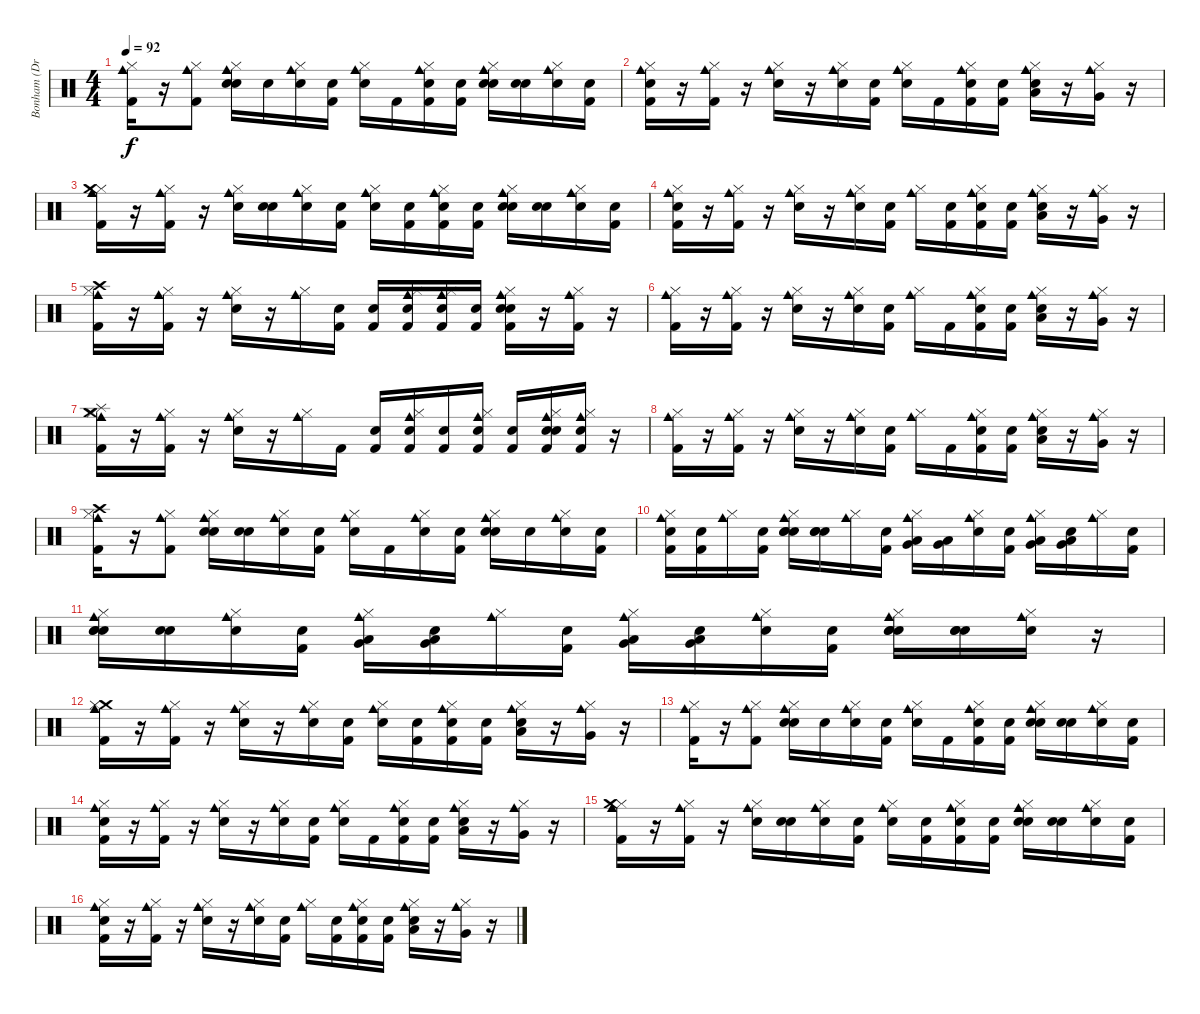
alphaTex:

\track ("Bonham (Drums)" "Bonham (Dr") {instrument percussion}
\staff {score}
\articulation defaults
\ts (4 4)
\tempo 92
\clef neutral
\ks c
("Kick (hit) 2" "Hi-Hat (closed)" "Cowbell medium (hit)").16{dy f} r.16 ("Hi-Hat (closed)" "Cowbell medium (hit)" "Kick (hit) 2").8 ("Snare (hit)" "Electric Snare (hit)" "Hi-Hat (closed)" "Cowbell medium (hit)").16 "Electric Snare (hit)".16 ("Snare (hit)" "Hi-Hat (closed)" "Cowbell medium (hit)").16 ("Snare (hit)" "Kick (hit) 2").16 ("Snare (hit)" "Hi-Hat (closed)" "Cowbell medium (hit)").16 "Kick (hit) 2".16 ("Snare (hit)" "Hi-Hat (closed)" "Cowbell medium (hit)" "Kick (hit) 2").16 ("Snare (hit)" "Kick (hit) 2").16 ("Snare (hit)" "Hi-Hat (closed)" "Electric Snare (hit)" "Cowbell medium (hit)").16 ("Snare (hit)" "Electric Snare (hit)").16 ("Snare (hit)" "Hi-Hat (closed)" "Cowbell medium (hit)").16 ("Snare (hit)" "Kick (hit) 2").16 |
("Snare (hit)" "Kick (hit) 2" "Cowbell medium (hit)" "Hi-Hat (closed)").16 r.16 ("Kick (hit) 2" "Hi-Hat (closed)" "Cowbell medium (hit)").16 r.16 ("Electric Snare (hit)" "Hi-Hat (closed)" "Cowbell medium (hit)").16 r.16 ("Electric Snare (hit)" "Hi-Hat (closed)" "Cowbell medium (hit)").16 ("Snare (hit)" "Kick (hit) 2").16 ("Snare (hit)" "Hi-Hat (closed)" "Cowbell medium (hit)").16 "Kick (hit) 2".16 ("Snare (hit)" "Hi-Hat (closed)" "Kick (hit) 2" "Cowbell medium (hit)").16 ("Snare (hit)" "Kick (hit) 2").16 ("Snare (hit)" "Hi-Hat (closed)" "Low Tom (hit)" "Cowbell medium (hit)").16 r.16 ("Very Low Tom (hit)" "Hi-Hat (closed)" "Cowbell medium (hit)").16 r.16 |
("Kick (hit) 2" "Hi-Hat (closed)" "Cowbell medium (hit)" "Crash medium (hit)").16 r.16 ("Kick (hit) 2" "Cowbell medium (hit)" "Hi-Hat (closed)").16 r.16 ("Electric Snare (hit)" "Hi-Hat (closed)" "Cowbell medium (hit)").16 ("Snare (hit)" "Electric Snare (hit)").16 ("Snare (hit)" "Hi-Hat (closed)" "Cowbell medium (hit)").16 ("Snare (hit)" "Kick (hit) 2").16 ("Snare (hit)" "Hi-Hat (closed)" "Cowbell medium (hit)").16 ("Snare (hit)" "Kick (hit) 2").16 ("Snare (hit)" "Hi-Hat (closed)" "Cowbell medium (hit)" "Kick (hit) 2").16 ("Snare (hit)" "Kick (hit) 2").16 ("Snare (hit)" "Electric Snare (hit)" "Hi-Hat (closed)" "Cowbell medium (hit)").16 ("Snare (hit)" "Electric Snare (hit)").16 ("Snare (hit)" "Hi-Hat (closed)" "Cowbell medium (hit)").16 ("Snare (hit)" "Kick (hit) 2").16 |
("Snare (hit)" "Cowbell medium (hit)" "Kick (hit) 2" "Hi-Hat (closed)").16 r.16 ("Kick (hit) 2" "Cowbell medium (hit)" "Hi-Hat (closed)").16 r.16 ("Electric Snare (hit)" "Cowbell medium (hit)" "Hi-Hat (closed)").16 r.16 ("Electric Snare (hit)" "Cowbell medium (hit)" "Hi-Hat (closed)").16 ("Snare (hit)" "Kick (hit) 2").16 ("Hi-Hat (closed)" "Cowbell medium (hit)").16 ("Snare (hit)" "Kick (hit) 2").16 ("Snare (hit)" "Kick (hit) 2" "Hi-Hat (closed)" "Cowbell medium (hit)").16 ("Snare (hit)" "Kick (hit) 2").16 ("Snare (hit)" "Low Tom (hit)" "Hi-Hat (closed)" "Cowbell medium (hit)").16 r.16 ("Very Low Tom (hit)" "Hi-Hat (closed)" "Cowbell medium (hit)").16 r.16 |
("Crash high (hit)" "Kick (hit) 2" "Hi-Hat (closed)" "Cowbell medium (hit)").16 r.16 ("Kick (hit) 2" "Hi-Hat (closed)" "Cowbell medium (hit)").16 r.16 ("Hi-Hat (closed)" "Electric Snare (hit)" "Cowbell medium (hit)").16 r.16 ("Hi-Hat (closed)" "Cowbell medium (hit)").16 ("Snare (hit)" "Kick (hit) 2").16 ("Snare (hit)" "Kick (hit) 2").16 ("Snare (hit)" "Kick (hit) 2" "Hi-Hat (closed)" "Cowbell medium (hit)").16 ("Snare (hit)" "Kick (hit) 2" "Hi-Hat (closed)" "Cowbell medium (hit)").16 ("Snare (hit)" "Kick (hit) 2").16 ("Snare (hit)" "Kick (hit) 2" "Hi-Hat (closed)" "Cowbell medium (hit)" "Electric Snare (hit)").16 r.16 ("Kick (hit) 2" "Hi-Hat (closed)" "Cowbell medium (hit)").16 r.16 |
("Kick (hit) 2" "Cowbell medium (hit)" "Hi-Hat (closed)").16 r.16 ("Kick (hit) 2" "Hi-Hat (closed)" "Cowbell medium (hit)").16 r.16 ("Electric Snare (hit)" "Hi-Hat (closed)" "Cowbell medium (hit)").16 r.16 ("Electric Snare (hit)" "Hi-Hat (closed)" "Cowbell medium (hit)").16 ("Snare (hit)" "Kick (hit) 2").16 ("Hi-Hat (closed)" "Cowbell medium (hit)").16 "Kick (hit) 2".16 ("Snare (hit)" "Kick (hit) 2" "Hi-Hat (closed)" "Cowbell medium (hit)").16 ("Snare (hit)" "Kick (hit) 2").16 ("Snare (hit)" "Low Tom (hit)" "Hi-Hat (closed)" "Cowbell medium (hit)").16 r.16 ("Very Low Tom (hit)" "Hi-Hat (closed)" "Cowbell medium (hit)").16 r.16 |
("Kick (hit) 2" "Hi-Hat (closed)" "Crash medium (hit)" "Cowbell medium (hit)" "Splash (hit)").16 r.16 ("Kick (hit) 2" "Hi-Hat (closed)" "Cowbell medium (hit)").16 r.16 ("Electric Snare (hit)" "Hi-Hat (closed)" "Cowbell medium (hit)").16 r.16 ("Hi-Hat (closed)" "Cowbell medium (hit)").16 "Kick (hit) 2".16 ("Snare (hit)" "Kick (hit) 2").16 ("Snare (hit)" "Kick (hit) 2" "Hi-Hat (closed)" "Cowbell medium (hit)").16 ("Snare (hit)" "Kick (hit) 2").16 ("Snare (hit)" "Hi-Hat (closed)" "Cowbell medium (hit)" "Kick (hit) 2").16 ("Snare (hit)" "Kick (hit) 2").16 ("Snare (hit)" "Kick (hit) 2" "Hi-Hat (closed)" "Cowbell medium (hit)" "Electric Snare (hit)").16 ("Snare (hit)" "Cowbell medium (hit)" "Kick (hit) 2" "Hi-Hat (closed)").16 r.16 |
("Kick (hit) 2" "Hi-Hat (closed)" "Cowbell medium (hit)").16 r.16 ("Kick (hit) 2" "Hi-Hat (closed)" "Cowbell medium (hit)").16 r.16 ("Electric Snare (hit)" "Hi-Hat (closed)" "Cowbell medium (hit)").16 r.16 ("Electric Snare (hit)" "Hi-Hat (closed)" "Cowbell medium (hit)").16 ("Snare (hit)" "Kick (hit) 2").16 ("Hi-Hat (closed)" "Cowbell medium (hit)").16 "Kick (hit) 2".16 ("Snare (hit)" "Hi-Hat (closed)" "Kick (hit) 2" "Cowbell medium (hit)").16 ("Snare (hit)" "Kick (hit) 2").16 ("Snare (hit)" "Low Tom (hit)" "Hi-Hat (closed)" "Cowbell medium (hit)").16 r.16 ("Very Low Tom (hit)" "Hi-Hat (closed)" "Cowbell medium (hit)").16 r.16 |
("Hi-Hat (closed)" "Cowbell medium (hit)" "Kick (hit) 2" "Crash high (hit)").16 r.16 ("Hi-Hat (closed)" "Cowbell medium (hit)" "Kick (hit) 2").8 ("Snare (hit)" "Hi-Hat (closed)" "Electric Snare (hit)" "Cowbell medium (hit)").16 ("Snare (hit)" "Electric Snare (hit)").16 ("Snare (hit)" "Hi-Hat (closed)" "Cowbell medium (hit)").16 ("Snare (hit)" "Kick (hit) 2").16 ("Snare (hit)" "Hi-Hat (closed)" "Cowbell medium (hit)").16 "Kick (hit) 2".16 ("Snare (hit)" "Hi-Hat (closed)" "Cowbell medium (hit)").16 ("Snare (hit)" "Kick (hit) 2").16 ("Snare (hit)" "Hi-Hat (closed)" "Electric Snare (hit)" "Cowbell medium (hit)").16 "Electric Snare (hit)".16 ("Snare (hit)" "Hi-Hat (closed)" "Cowbell medium (hit)").16 ("Snare (hit)" "Kick (hit) 2").16 |
("Snare (hit)" "Hi-Hat (closed)" "Kick (hit) 2" "Cowbell medium (hit)").16 ("Snare (hit)" "Kick (hit) 2").16 ("Hi-Hat (closed)" "Cowbell medium (hit)").16 ("Snare (hit)" "Kick (hit) 2").16 ("Snare (hit)" "Hi-Hat (closed)" "Snare (hit) 2" "Electric Snare (hit)" "Cowbell medium (hit)").16 ("Snare (hit)" "Snare (hit) 2" "Electric Snare (hit)").16 ("Hi-Hat (closed)" "Cowbell medium (hit)").16 ("Snare (hit)" "Kick (hit) 2").16 ("Very Low Tom (hit)" "Low Tom (hit)" "Hi-Hat (closed)" "Cowbell medium (hit)").16 ("Low Tom (hit)" "Very Low Tom (hit)").16 ("Snare (hit)" "Hi-Hat (closed)" "Cowbell medium (hit)").16 ("Snare (hit)" "Kick (hit) 2").16 ("Hi-Hat (closed)" "Cowbell medium (hit)" "Very Low Tom (hit)" "Low Floor Tom (hit)").16 ("Snare (hit)" "Very Low Tom (hit)" "Low Floor Tom (hit)").16 ("Hi-Hat (closed)" "Cowbell medium (hit)").16 ("Snare (hit)" "Kick (hit) 2").16 |
("Snare (hit)" "Snare (hit) 2" "Electric Snare (hit)" "Hi-Hat (closed)" "Cowbell medium (hit)").16 ("Electric Snare (hit)" "Snare (hit) 2").16 ("Snare (hit)" "Hi-Hat (closed)" "Cowbell medium (hit)").16 ("Snare (hit)" "Kick (hit) 2").16 ("Low Tom (hit)" "Very Low Tom (hit)" "Hi-Hat (closed)" "Cowbell medium (hit)").16 ("Snare (hit)" "Low Tom (hit)" "Very Low Tom (hit)").16 ("Hi-Hat (closed)" "Cowbell medium (hit)").16 ("Snare (hit)" "Kick (hit) 2").16 ("Low Floor Tom (hit)" "Very Low Tom (hit)" "Hi-Hat (closed)" "Cowbell medium (hit)").16 ("Snare (hit)" "Very Low Tom (hit)" "Low Floor Tom (hit)").16 ("Snare (hit)" "Hi-Hat (closed)" "Cowbell medium (hit)").16 ("Snare (hit)" "Kick (hit) 2").16 ("Snare (hit)" "Electric Snare (hit)" "Snare (hit) 2" "Hi-Hat (closed)" "Cowbell medium (hit)").16 ("Snare (hit)" "Snare (hit) 2" "Electric Snare (hit)").16 ("Snare (hit)" "Hi-Hat (closed)" "Cowbell medium (hit)").16 r.16 |
("Crash medium (hit)" "Hi-Hat (closed)" "Cowbell medium (hit)" "Kick (hit) 2").16 r.16 ("Kick (hit) 2" "Hi-Hat (closed)" "Cowbell medium (hit)").16 r.16 ("Hi-Hat (closed)" "Electric Snare (hit)" "Cowbell medium (hit)").16 r.16 ("Electric Snare (hit)" "Hi-Hat (closed)" "Cowbell medium (hit)").16 ("Snare (hit)" "Kick (hit) 2").16 ("Snare (hit)" "Hi-Hat (closed)" "Cowbell medium (hit)").16 ("Snare (hit)" "Kick (hit) 2").16 ("Snare (hit)" "Kick (hit) 2" "Hi-Hat (closed)" "Cowbell medium (hit)").16 ("Snare (hit)" "Kick (hit) 2").16 ("Snare (hit)" "Low Tom (hit)" "Hi-Hat (closed)" "Cowbell medium (hit)").16 r.16 ("Very Low Tom (hit)" "Hi-Hat (closed)" "Cowbell medium (hit)").16 r.16 |
("Hi-Hat (closed)" "Kick (hit) 2" "Cowbell medium (hit)").16 r.16 ("Hi-Hat (closed)" "Cowbell medium (hit)" "Kick (hit) 2").8 ("Snare (hit)" "Electric Snare (hit)" "Hi-Hat (closed)" "Cowbell medium (hit)").16 "Electric Snare (hit)".16 ("Snare (hit)" "Hi-Hat (closed)" "Cowbell medium (hit)").16 ("Snare (hit)" "Kick (hit) 2").16 ("Snare (hit)" "Hi-Hat (closed)" "Cowbell medium (hit)").16 "Kick (hit) 2".16 ("Snare (hit)" "Hi-Hat (closed)" "Cowbell medium (hit)" "Kick (hit) 2").16 ("Snare (hit)" "Kick (hit) 2").16 ("Snare (hit)" "Hi-Hat (closed)" "Electric Snare (hit)" "Cowbell medium (hit)").16 ("Snare (hit)" "Electric Snare (hit)").16 ("Snare (hit)" "Hi-Hat (closed)" "Cowbell medium (hit)").16 ("Snare (hit)" "Kick (hit) 2").16 |
("Snare (hit)" "Kick (hit) 2" "Cowbell medium (hit)" "Hi-Hat (closed)").16 r.16 ("Kick (hit) 2" "Hi-Hat (closed)" "Cowbell medium (hit)").16 r.16 ("Electric Snare (hit)" "Hi-Hat (closed)" "Cowbell medium (hit)").16 r.16 ("Electric Snare (hit)" "Hi-Hat (closed)" "Cowbell medium (hit)").16 ("Snare (hit)" "Kick (hit) 2").16 ("Snare (hit)" "Hi-Hat (closed)" "Cowbell medium (hit)").16 "Kick (hit) 2".16 ("Snare (hit)" "Hi-Hat (closed)" "Kick (hit) 2" "Cowbell medium (hit)").16 ("Snare (hit)" "Kick (hit) 2").16 ("Snare (hit)" "Hi-Hat (closed)" "Low Tom (hit)" "Cowbell medium (hit)").16 r.16 ("Very Low Tom (hit)" "Hi-Hat (closed)" "Cowbell medium (hit)").16 r.16 |
("Kick (hit) 2" "Hi-Hat (closed)" "Cowbell medium (hit)" "Crash medium (hit)").16 r.16 ("Kick (hit) 2" "Cowbell medium (hit)" "Hi-Hat (closed)").16 r.16 ("Electric Snare (hit)" "Hi-Hat (closed)" "Cowbell medium (hit)").16 ("Snare (hit)" "Electric Snare (hit)").16 ("Snare (hit)" "Hi-Hat (closed)" "Cowbell medium (hit)").16 ("Snare (hit)" "Kick (hit) 2").16 ("Snare (hit)" "Hi-Hat (closed)" "Cowbell medium (hit)").16 ("Snare (hit)" "Kick (hit) 2").16 ("Snare (hit)" "Hi-Hat (closed)" "Cowbell medium (hit)" "Kick (hit) 2").16 ("Snare (hit)" "Kick (hit) 2").16 ("Snare (hit)" "Electric Snare (hit)" "Hi-Hat (closed)" "Cowbell medium (hit)").16 ("Snare (hit)" "Electric Snare (hit)").16 ("Snare (hit)" "Hi-Hat (closed)" "Cowbell medium (hit)").16 ("Snare (hit)" "Kick (hit) 2").16 |
("Snare (hit)" "Cowbell medium (hit)" "Kick (hit) 2" "Hi-Hat (closed)").16 r.16 ("Kick (hit) 2" "Cowbell medium (hit)" "Hi-Hat (closed)").16 r.16 ("Electric Snare (hit)" "Cowbell medium (hit)" "Hi-Hat (closed)").16 r.16 ("Electric Snare (hit)" "Cowbell medium (hit)" "Hi-Hat (closed)").16 ("Snare (hit)" "Kick (hit) 2").16 ("Hi-Hat (closed)" "Cowbell medium (hit)").16 ("Snare (hit)" "Kick (hit) 2").16 ("Snare (hit)" "Kick (hit) 2" "Hi-Hat (closed)" "Cowbell medium (hit)").16 ("Snare (hit)" "Kick (hit) 2").16 ("Snare (hit)" "Low Tom (hit)" "Hi-Hat (closed)" "Cowbell medium (hit)").16 r.16 ("Very Low Tom (hit)" "Hi-Hat (closed)" "Cowbell medium (hit)").16 r.16
